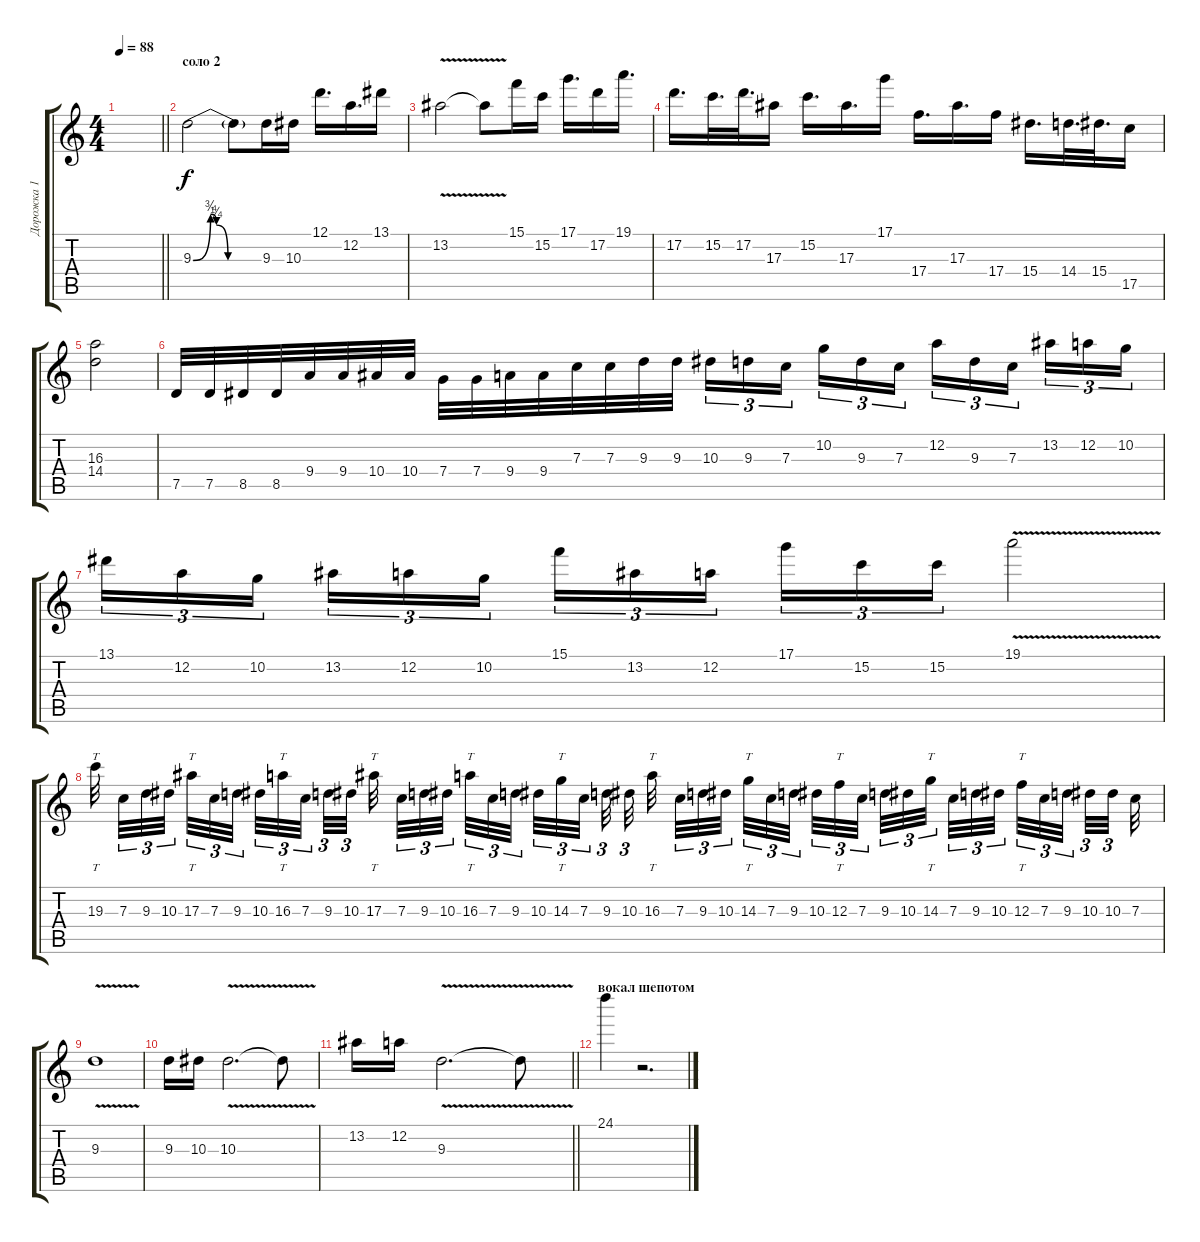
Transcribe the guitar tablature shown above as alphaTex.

\track ("Дорожка 1" "Дорожка 1") {instrument overdrivenguitar}
\staff {score tabs}
\tuning (D4 A3 F3 C3 G2 D2) {hide}
\ts (4 4)
\tempo 88
\clef g2
\barLineRight lightlight
\ks c
|
\section ("" "соло 2")
9.3{be (custom 0 0 15 3 20 1 30 0 42 0 60 0)}.2 9.3{t}.8 9.3.16 10.3.16 12.1.16{d} 12.2.16{d} 13.1.16 |
13.2{v}.2 13.2{t}.8 15.1.16 15.2.16 17.1.16{d} 17.2.16 19.1.16{d} |
17.2.16{d} 15.2.32{d} 17.2.32{d} 17.3.16 15.2.16{d} 17.3.16{d} 17.1.16 17.4.16{d} 17.3.16{d} 17.4.16 15.4.16{d} 14.4.32{d} 15.4.32{d} 17.5.16 |
(16.3 14.4).2 |
7.5.32 7.5.32 8.5.32 8.5.32 9.4.32 9.4.32 10.4.32 10.4.32 7.4.32 7.4.32 9.4.32 9.4.32 7.3.32 7.3.32 9.3.32 9.3.32 10.3.16{tu (3 2)} 9.3.16{tu (3 2)} 7.3.16{tu (3 2) beam splitsecondary} 10.2.16{tu (3 2)} 9.3.16{tu (3 2)} 7.3.16{tu (3 2)} 12.2.16{tu (3 2)} 9.3.16{tu (3 2)} 7.3.16{tu (3 2) beam splitsecondary} 13.2.16{tu (3 2)} 12.2.16{tu (3 2)} 10.2.16{tu (3 2)} |
13.1.16{tu (3 2)} 12.2.16{tu (3 2)} 10.2.16{tu (3 2) beam splitsecondary} 13.2.16{tu (3 2)} 12.2.16{tu (3 2)} 10.2.16{tu (3 2)} 15.1.16{tu (3 2)} 13.2.16{tu (3 2)} 12.2.16{tu (3 2) beam splitsecondary} 17.1.16{tu (3 2)} 15.2.16{tu (3 2)} 15.2.16{tu (3 2)} 19.1{v}.2 |
19.3.32{tt beam splitsecondary} 7.3.32{tu (3 2)} 9.3.32{tu (3 2)} 10.3.32{tu (3 2) beam splitsecondary} 17.3.32{tt tu (3 2)} 7.3.32{tu (3 2)} 9.3.32{tu (3 2) beam splitsecondary} 10.3.32{tu (3 2)} 16.3.32{tt tu (3 2)} 7.3.32{tu (3 2) beam splitsecondary} 9.3.32{tu (3 2)} 10.3.32{tu (3 2)} 17.3.32{tt beam splitsecondary} 7.3.32{tu (3 2)} 9.3.32{tu (3 2)} 10.3.32{tu (3 2) beam splitsecondary} 16.3.32{tt tu (3 2)} 7.3.32{tu (3 2)} 9.3.32{tu (3 2) beam splitsecondary} 10.3.32{tu (3 2)} 14.3.32{tt tu (3 2)} 7.3.32{tu (3 2) beam splitsecondary} 9.3.32{tu (3 2)} 10.3.32{tu (3 2) beam splitsecondary} 16.3.32{tt beam splitsecondary} 7.3.32{tu (3 2)} 9.3.32{tu (3 2)} 10.3.32{tu (3 2) beam splitsecondary} 14.3.32{tt tu (3 2)} 7.3.32{tu (3 2)} 9.3.32{tu (3 2) beam splitsecondary} 10.3.32{tu (3 2)} 12.3.32{tt tu (3 2)} 7.3.32{tu (3 2) beam splitsecondary} 9.3.32{tu (3 2)} 10.3.32{tu (3 2)} 14.3.32{tt tu (3 2) beam splitsecondary} 7.3.32{tu (3 2)} 9.3.32{tu (3 2)} 10.3.32{tu (3 2) beam splitsecondary} 12.3.32{tt tu (3 2)} 7.3.32{tu (3 2)} 9.3.32{tu (3 2) beam splitsecondary} 10.3.32{tu (3 2)} 10.3.32{tu (3 2) beam splitsecondary} 7.3.32 |
9.3{v}.1 |
9.3.16 10.3.16 10.3{v}.2{d} 10.3{t}.8 |
\barLineRight lightlight
13.2.16 12.2.16 9.3{v}.2{d} 9.3{t}.8 |
\section ("" "вокал шепотом")
24.1.4 r.2{d}
